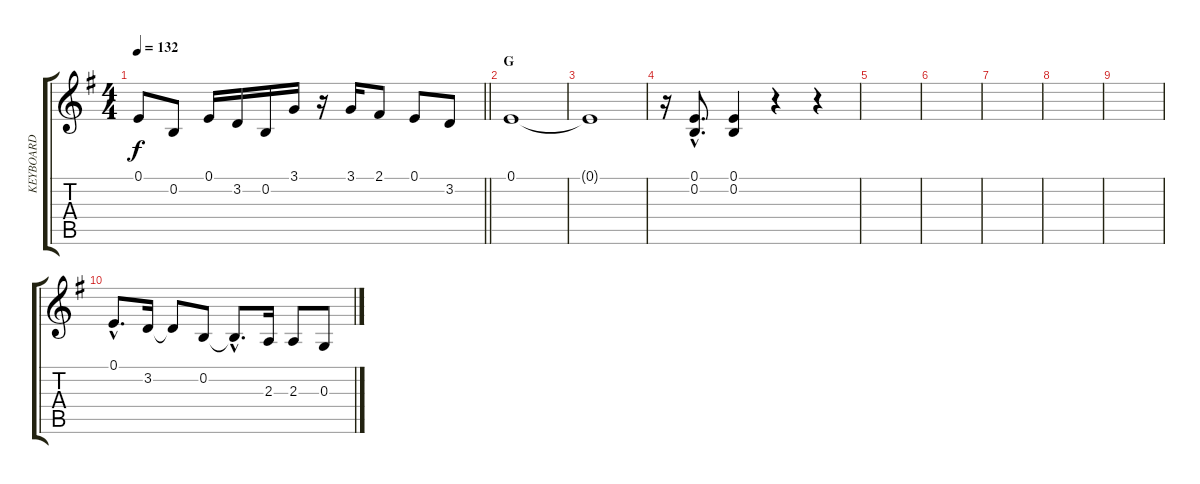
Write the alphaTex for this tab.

\track ("KEYBOARD" "KEYBOARD") {instrument brasssection}
\staff {score tabs}
\tuning (E4 B3 G3 D3 A2 E2) {hide}
\ts (4 4)
\tempo 132
\clef g2
\barLineRight lightlight
\ks g
0.1.8{dy f} 0.2.8 0.1.16 3.2.16 0.2.16 3.1.16 r.16 3.1.16 2.1.8 0.1.8 3.2.8 |
\section ("" "G")
0.1.1 |
0.1{t}.1 |
r.16 (0.1{hac} 0.2{hac}).8{d} (0.1 0.2).4 r.4 r.4 |
|
|
|
|
|
0.1{hac}.8{d} 3.2.16 3.2{t}.8 0.2.8 0.2{hac t}.8{d} 2.3.16 2.3.8 0.3.8
